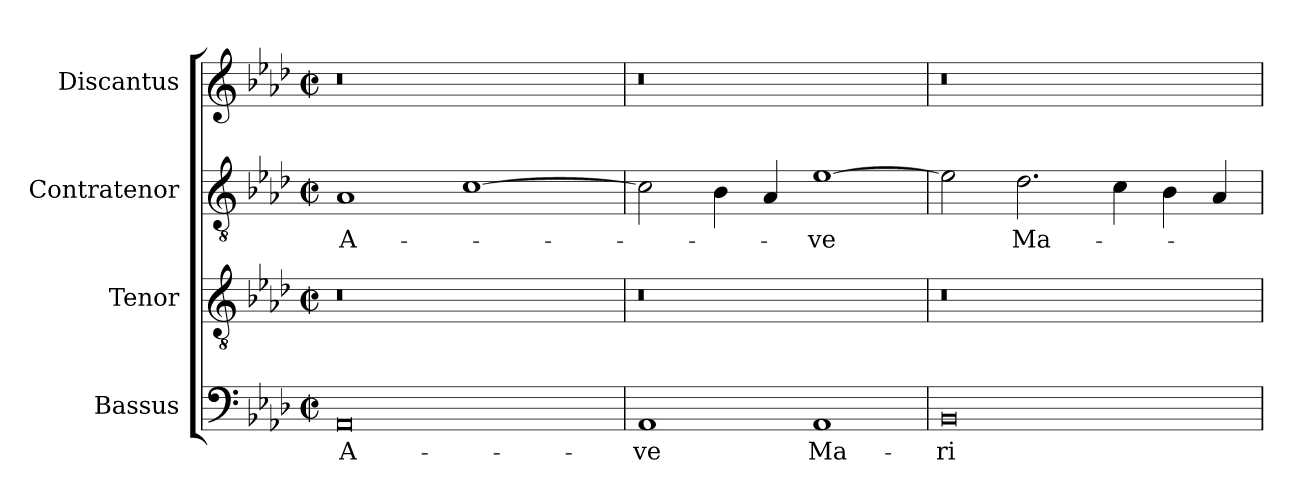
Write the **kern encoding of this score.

**kern	**text	**kern	**kern	**text	**kern
*part4	*part4	*part3	*part2	*part2	*part1
*staff4	*staff4	*staff3	*staff2	*staff2	*staff1
*I"Bassus	*	*I"Tenor	*I"Contratenor	*	*I"Discantus
!!LO:PB:g=z
*stria5	*	*stria5	*stria5	*	*stria5
*clefF4	*	*clefGv2	*clefGv2	*	*clefG2
*k[b-e-a-d-]	*	*k[b-e-a-d-]	*k[b-e-a-d-]	*	*k[b-e-a-d-]
*A-:	*	*A-:	*A-:	*	*A-:
*M2/2	*	*M2/2	*M2/2	*	*M2/2
*met(c|)	*	*met(c|)	*met(c|)	*	*met(c|)
=1	=1	=1	=1	=1	=1
!	!	!	!	!	!LO:TX:a:t=[
!	!	!	!	!	!LO:TX:a:t=c56]
!	!LO:LY:b:rj	!	!	!LO:LY:b:cj	!
*	*	*	*	*	*^
0AA-	A-	0r	1A-	A-	0r	32ryy
*	*	*	*	*	*MM168	*
.	.	.	.	.	.	1ryy
.	.	.	[>1c	.	.	.
.	.	.	.	.	.	2ryy
.	.	.	.	.	.	4...ryy
=2	=2	=2	=2	=2	=2	=2
!	!LO:LY:b:cj	!	!	!	!	!
*	*	*	*	*	*v	*v
1AA-	-ve	0r	2c\]	.	0r
.	.	.	4B-\	.	.
.	.	.	4A-/	.	.
!	!LO:LY:b:cj	!	!	!LO:LY:b:cj	!
1AA-	Ma-	.	[>1e-	-ve	.
=3	=3	=3	=3	=3	=3
!	!LO:LY:b:rj	!	!	!	!
0BB-	-ri-	0r	2e-\]	.	0r
!	!	!	!	!LO:LY:b	!
.	.	.	2.d-\	Ma-	.
.	.	.	4c\	.	.
.	.	.	4B-\	.	.
.	.	.	4A-/	.	.
=	=	=	=	=	=
*-	*-	*-	*-	*-	*-
